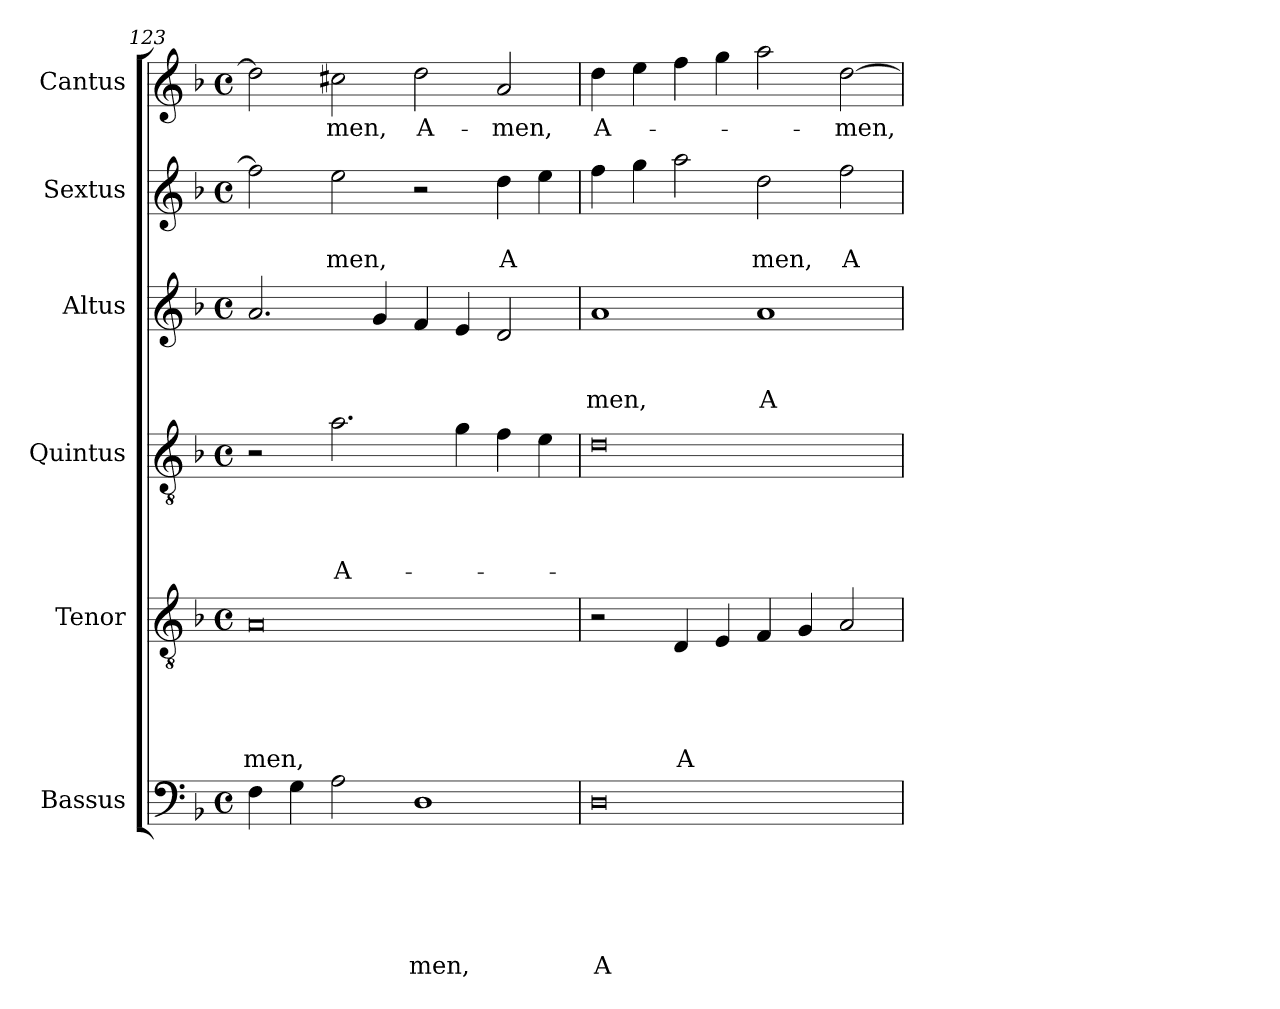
**kern	**text	**text	**text	**text	**text	**text	**kern	**text	**text	**text	**text	**text	**kern	**text	**text	**text	**text	**kern	**text	**text	**text	**kern	**text	**text	**kern	**text
*part6	*part6	*part6	*part6	*part6	*part6	*part6	*part5	*part5	*part5	*part5	*part5	*part5	*part4	*part4	*part4	*part4	*part4	*part3	*part3	*part3	*part3	*part2	*part2	*part2	*part1	*part1
*staff6	*staff6	*staff6	*staff6	*staff6	*staff6	*staff6	*staff5	*staff5	*staff5	*staff5	*staff5	*staff5	*staff4	*staff4	*staff4	*staff4	*staff4	*staff3	*staff3	*staff3	*staff3	*staff2	*staff2	*staff2	*staff1	*staff1
*I"Bassus	*	*	*	*	*	*	*I"Tenor	*	*	*	*	*	*I"Quintus	*	*	*	*	*I"Altus	*	*	*	*I"Sextus	*	*	*I"Cantus	*
*I'Bassus	*	*	*	*	*	*	*I'Tenor	*	*	*	*	*	*I'Quintus	*	*	*	*	*I'Altus	*	*	*	*I'Sextus	*	*	*I'Cantus	*
*clefF4	*	*	*	*	*	*	*clefGv2	*	*	*	*	*	*clefGv2	*	*	*	*	*clefG2	*	*	*	*clefG2	*	*	*clefG2	*
*k[b-]	*	*	*	*	*	*	*k[b-]	*	*	*	*	*	*k[b-]	*	*	*	*	*k[b-]	*	*	*	*k[b-]	*	*	*k[b-]	*
*F:	*	*	*	*	*	*	*F:	*	*	*	*	*	*F:	*	*	*	*	*F:	*	*	*	*F:	*	*	*F:	*
*M4/4	*	*	*	*	*	*	*M4/4	*	*	*	*	*	*M4/4	*	*	*	*	*M4/4	*	*	*	*M4/4	*	*	*M4/4	*
*met(c)	*	*	*	*	*	*	*met(c)	*	*	*	*	*	*met(c)	*	*	*	*	*met(c)	*	*	*	*met(c)	*	*	*met(c)	*
=123	=123	=123	=123	=123	=123	=123	=123	=123	=123	=123	=123	=123	=123	=123	=123	=123	=123	=123	=123	=123	=123	=123	=123	=123	=123	=123
!	!	!	!	!	!	!	!	!	!	!	!	!LO:LY:b	!	!	!	!	!	!	!	!	!	!	!	!	!	!
4F\	.	.	.	.	.	.	0A	.	.	.	.	men,	2r	.	.	.	.	2.a/	.	.	.	2ff\]	.	.	2dd\]	.
4G\	.	.	.	.	.	.	.	.	.	.	.	.	.	.	.	.	.	.	.	.	.	.	.	.	.	.
!	!	!	!	!	!	!	!	!	!	!	!	!	!	!	!	!	!LO:LY:b	!	!	!	!	!	!	!LO:LY:b	!	!LO:LY:b
2A\	.	.	.	.	.	.	.	.	.	.	.	.	2.a\	.	.	.	A-	.	.	.	.	2ee\	.	men,	2cc#X\	-men,
.	.	.	.	.	.	.	.	.	.	.	.	.	.	.	.	.	.	4g/	.	.	.	.	.	.	.	.
!	!	!	!	!	!	!LO:LY:b	!	!	!	!	!	!	!	!	!	!	!	!	!	!	!	!	!	!	!	!LO:LY:b
1D	.	.	.	.	.	-men,	.	.	.	.	.	.	.	.	.	.	.	4f/	.	.	.	2r	.	.	2dd\	A-
.	.	.	.	.	.	.	.	.	.	.	.	.	4g\	.	.	.	.	4e/	.	.	.	.	.	.	.	.
!	!	!	!	!	!	!	!	!	!	!	!	!	!	!	!	!	!	!	!	!	!	!	!	!LO:LY:b	!	!LO:LY:b
.	.	.	.	.	.	.	.	.	.	.	.	.	4f\	.	.	.	.	2d/	.	.	.	4dd\	.	A	2a/	-men,
.	.	.	.	.	.	.	.	.	.	.	.	.	4e\	.	.	.	.	.	.	.	.	4ee\	.	.	.	.
=124!	=124!	=124!	=124!	=124!	=124!	=124!	=124!	=124!	=124!	=124!	=124!	=124!	=124!	=124!	=124!	=124!	=124!	=124!	=124!	=124!	=124!	=124!	=124!	=124!	=124!	=124!
!	!	!	!	!	!	!LO:LY:b	!	!	!	!	!	!	!	!	!	!	!	!	!	!	!LO:LY:b	!	!	!	!	!LO:LY:b
0D	.	.	.	.	.	A-	2r	.	.	.	.	.	0d	.	.	.	.	1a	.	.	men,	4ff\	.	.	4dd\	A-
.	.	.	.	.	.	.	.	.	.	.	.	.	.	.	.	.	.	.	.	.	.	4gg\	.	.	4ee\	.
!	!	!	!	!	!	!	!	!	!	!	!	!LO:LY:b	!	!	!	!	!	!	!	!	!	!	!	!	!	!
.	.	.	.	.	.	.	4D/	.	.	.	.	A	.	.	.	.	.	.	.	.	.	2aa\	.	.	4ff\	.
.	.	.	.	.	.	.	4E/	.	.	.	.	.	.	.	.	.	.	.	.	.	.	.	.	.	4gg\	.
!	!	!	!	!	!	!	!	!	!	!	!	!	!	!	!	!	!	!	!	!	!LO:LY:b	!	!	!LO:LY:b	!	!
.	.	.	.	.	.	.	4F/	.	.	.	.	.	.	.	.	.	.	1a	.	.	A	2dd\	.	men,	2aa\	.
.	.	.	.	.	.	.	4G/	.	.	.	.	.	.	.	.	.	.	.	.	.	.	.	.	.	.	.
!	!	!	!	!	!	!	!	!	!	!	!	!	!	!	!	!	!	!	!	!	!	!	!	!LO:LY:b	!	!LO:LY:b
.	.	.	.	.	.	.	2A/	.	.	.	.	.	.	.	.	.	.	.	.	.	.	2ff\	.	A	[>2dd\	-men,
=!	=!	=!	=!	=!	=!	=!	=!	=!	=!	=!	=!	=!	=!	=!	=!	=!	=!	=!	=!	=!	=!	=!	=!	=!	=!	=!
*-	*-	*-	*-	*-	*-	*-	*-	*-	*-	*-	*-	*-	*-	*-	*-	*-	*-	*-	*-	*-	*-	*-	*-	*-	*-	*-
